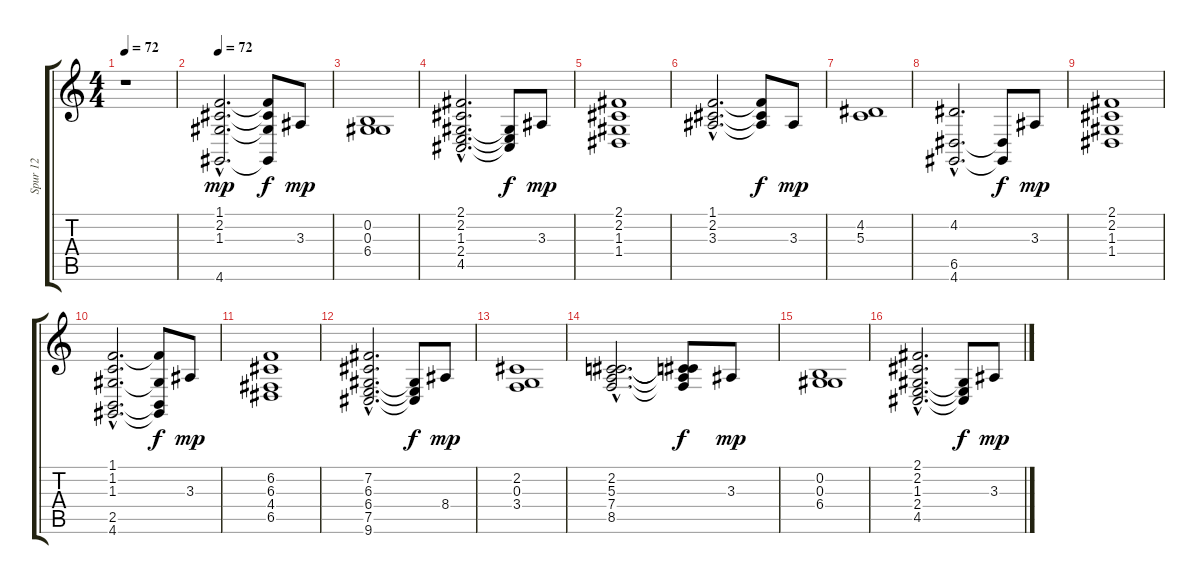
\track ("Spur 12" "Spur 12") {instrument acousticgrandpiano}
\staff {score tabs}
\tuning (E4 B3 G3 D3 A2 E2) {hide}
\ts (4 4)
\tempo 72
\clef g2
\ks c
r.1{dy mp instrument acousticgrandpiano} |
\tempo 72
(1.1{hac} 2.2{hac} 1.3{hac} 4.6{hac}).2{d} (1.1{t} 2.2{t} 1.3{t} 4.6{t}).8{dy f} 3.3.8{dy mp} |
(0.2 0.3 6.4).1 |
(2.1 2.2 1.3{hac} 2.4{hac} 4.5{hac}).2{d} (1.3{t} 2.4{t} 4.5{t}).8{dy f} 3.3.8{dy mp} |
(2.1 2.2 1.3 1.4).1 |
(1.1{hac} 2.2{hac} 3.3{hac}).2{d} (1.1{t} 2.2{t} 3.3{t}).8{dy f} 3.3.8{dy mp} |
(4.2 5.3).1 |
(4.2 6.5{hac} 4.6{hac}).2{d} (6.5{t} 4.6{t}).8{dy f} 3.3.8{dy mp} |
(2.1 2.2 1.3 1.4).1 |
(1.1{hac} 1.2 1.3{hac} 2.5{hac} 4.6{hac}).2{d} (1.1{t} 1.3{t} 2.5{t} 4.6{t}).8{dy f} 3.3.8{dy mp} |
(6.2 6.3 4.4 6.5).1 |
(7.2 6.3 6.4{hac} 7.5{hac} 9.6{hac}).2{d} (6.4{t} 7.5{t} 9.6{t}).8{dy f} 8.4.8{dy mp} |
(2.2 0.3 3.4).1 |
(2.2{hac} 5.3{hac} 7.4{hac} 8.5{hac}).2{d} (2.2{t} 5.3{t} 7.4{t} 8.5{t}).8{dy f} 3.3.8{dy mp} |
(0.2 0.3 6.4).1 |
(2.1 2.2 1.3{hac} 2.4{hac} 4.5{hac}).2{d} (1.3{t} 2.4{t} 4.5{t}).8{dy f} 3.3.8{dy mp}
